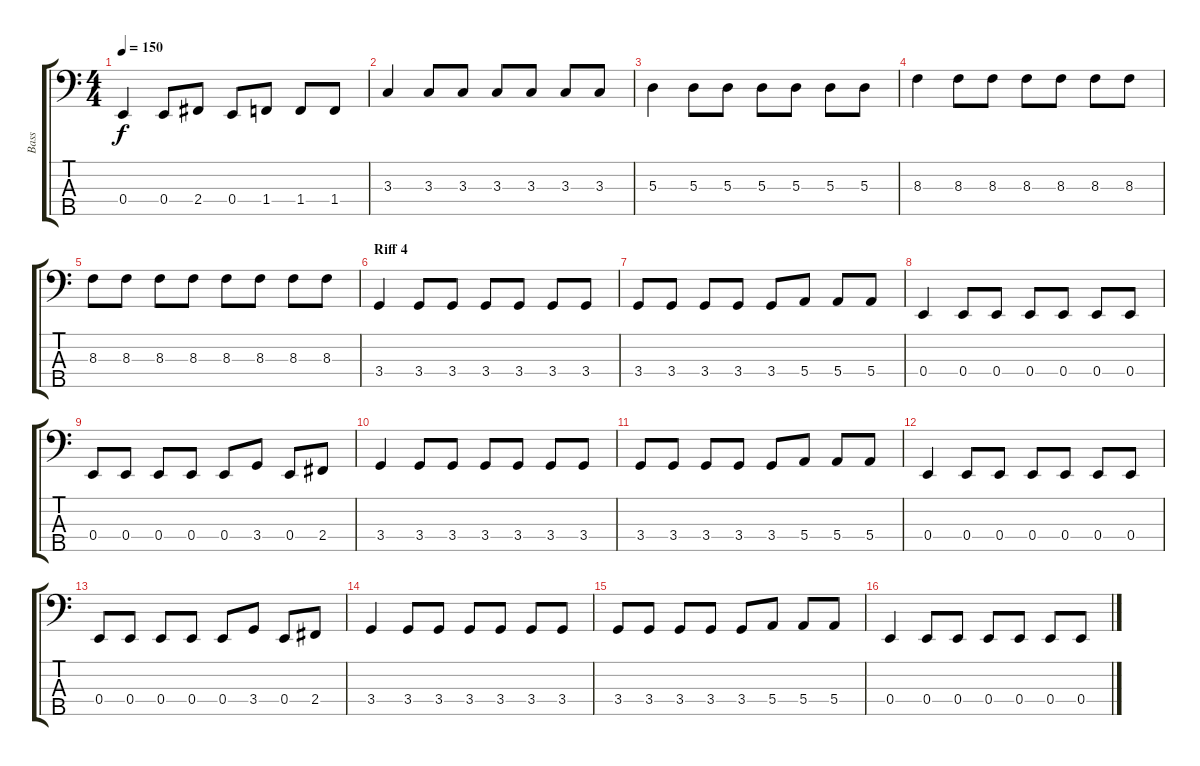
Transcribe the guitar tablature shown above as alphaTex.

\track ("Bass" "Bass") {instrument electricbassfinger}
\staff {score tabs}
\tuning (G2 D2 A1 E1 B0) {hide}
\ts (4 4)
\tempo 150
\clef f4
\ks c
0.4.4{dy f} 0.4.8 2.4.8 0.4.8 1.4.8 1.4.8 1.4.8 |
3.3.4 3.3.8 3.3.8 3.3.8 3.3.8 3.3.8 3.3.8 |
5.3.4 5.3.8 5.3.8 5.3.8 5.3.8 5.3.8 5.3.8 |
8.3.4 8.3.8 8.3.8 8.3.8 8.3.8 8.3.8 8.3.8 |
8.3.8 8.3.8 8.3.8 8.3.8 8.3.8 8.3.8 8.3.8 8.3.8 |
\section ("" "Riff 4")
3.4.4 3.4.8 3.4.8 3.4.8 3.4.8 3.4.8 3.4.8 |
3.4.8 3.4.8 3.4.8 3.4.8 3.4.8 5.4.8 5.4.8 5.4.8 |
0.4.4 0.4.8 0.4.8 0.4.8 0.4.8 0.4.8 0.4.8 |
0.4.8 0.4.8 0.4.8 0.4.8 0.4.8 3.4.8 0.4.8 2.4.8 |
3.4.4 3.4.8 3.4.8 3.4.8 3.4.8 3.4.8 3.4.8 |
3.4.8 3.4.8 3.4.8 3.4.8 3.4.8 5.4.8 5.4.8 5.4.8 |
0.4.4 0.4.8 0.4.8 0.4.8 0.4.8 0.4.8 0.4.8 |
0.4.8 0.4.8 0.4.8 0.4.8 0.4.8 3.4.8 0.4.8 2.4.8 |
3.4.4 3.4.8 3.4.8 3.4.8 3.4.8 3.4.8 3.4.8 |
3.4.8 3.4.8 3.4.8 3.4.8 3.4.8 5.4.8 5.4.8 5.4.8 |
0.4.4 0.4.8 0.4.8 0.4.8 0.4.8 0.4.8 0.4.8
